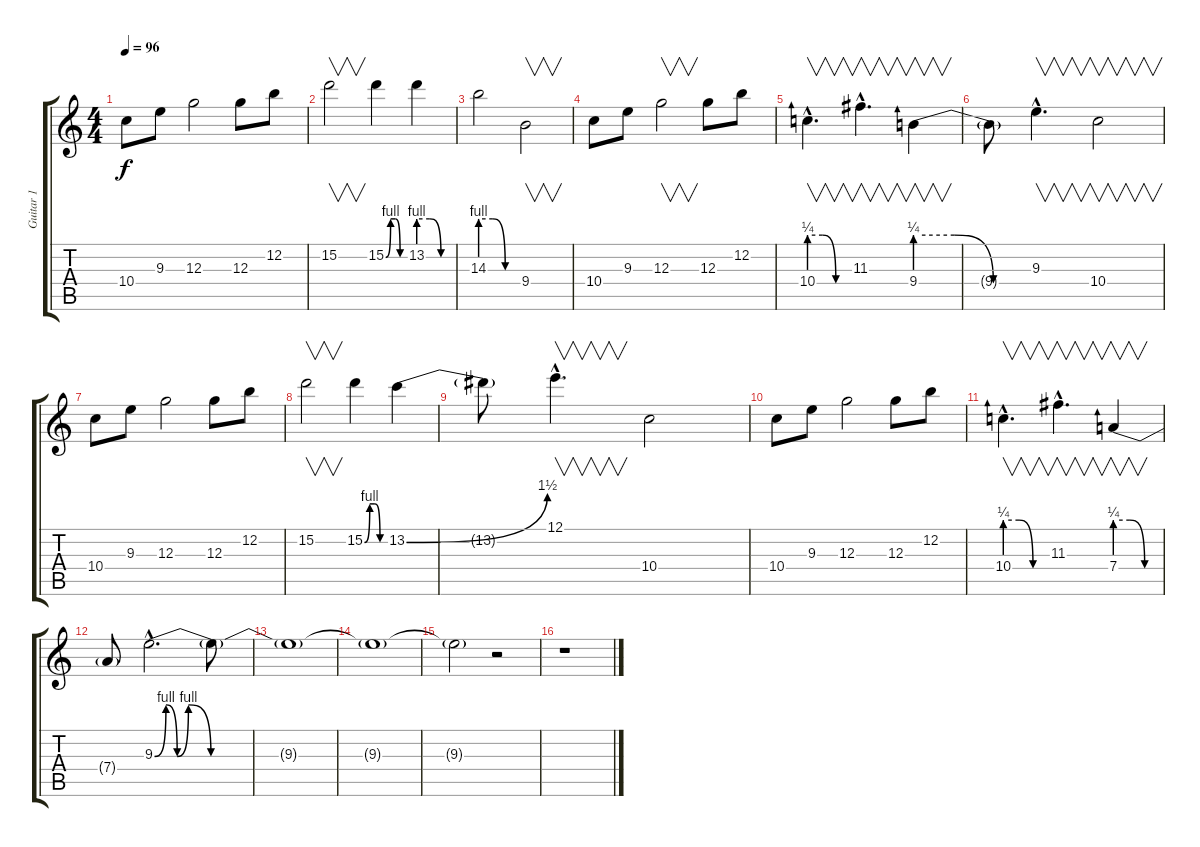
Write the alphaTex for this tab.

\track ("Guitar 1" "Guitar 1") {instrument distortionguitar}
\staff {score tabs}
\tuning (E4 B3 G3 D3 A2 D2) {hide}
\ts (4 4)
\tempo 96
\clef g2
\ks c
10.4.8{dy f} 9.3.8 12.3.2 12.3.8 12.2.8 |
15.2.2{v} 15.2{be (custom 0 0 15 4 30 4 45 0 60 0)}.4 13.2{be (custom 0 4 20 4 40 0 60 0)}.4 |
14.3{be (custom 0 4 20 4 40 0 60 0)}.2 9.4.2{v} |
10.4.8 9.3.8 12.3.2{v} 12.3.8 12.2.8 |
10.4{be (custom 0 1 20 1 40 0 60 0) hac}.4{v d} 11.3{hac}.4{v d} 9.4{be (custom 0 1 20 1 40 0 60 0)}.4{v} |
9.4{t}.8 9.3{hac}.4{v d} 10.4.2{v} |
10.4.8 9.3.8 12.3.2 12.3.8 12.2.8 |
15.2.2{v} 15.2{be (custom 0 0 15 4 30 4 45 0 60 0)}.4 13.2{be (bend 0 0 60 6)}.4 |
13.2{t}.8 12.1{hac}.4{v d} 10.4.2 |
10.4.8 9.3.8 12.3.2 12.3.8 12.2.8 |
10.4{be (custom 0 1 20 1 40 0 60 0) hac}.4{v d} 11.3{hac}.4{v d} 7.4{be (custom 0 1 20 1 40 0 60 0)}.4{v} |
7.4{t}.8 9.3{be (custom 0 0 2 4 4 0 6 4 10 0 30 0 40 0 60 0) hac}.2{d} 9.3{t}.8 |
9.3{t}.1 |
9.3{t}.1 |
9.3{t}.2 r.2 |
r.1
